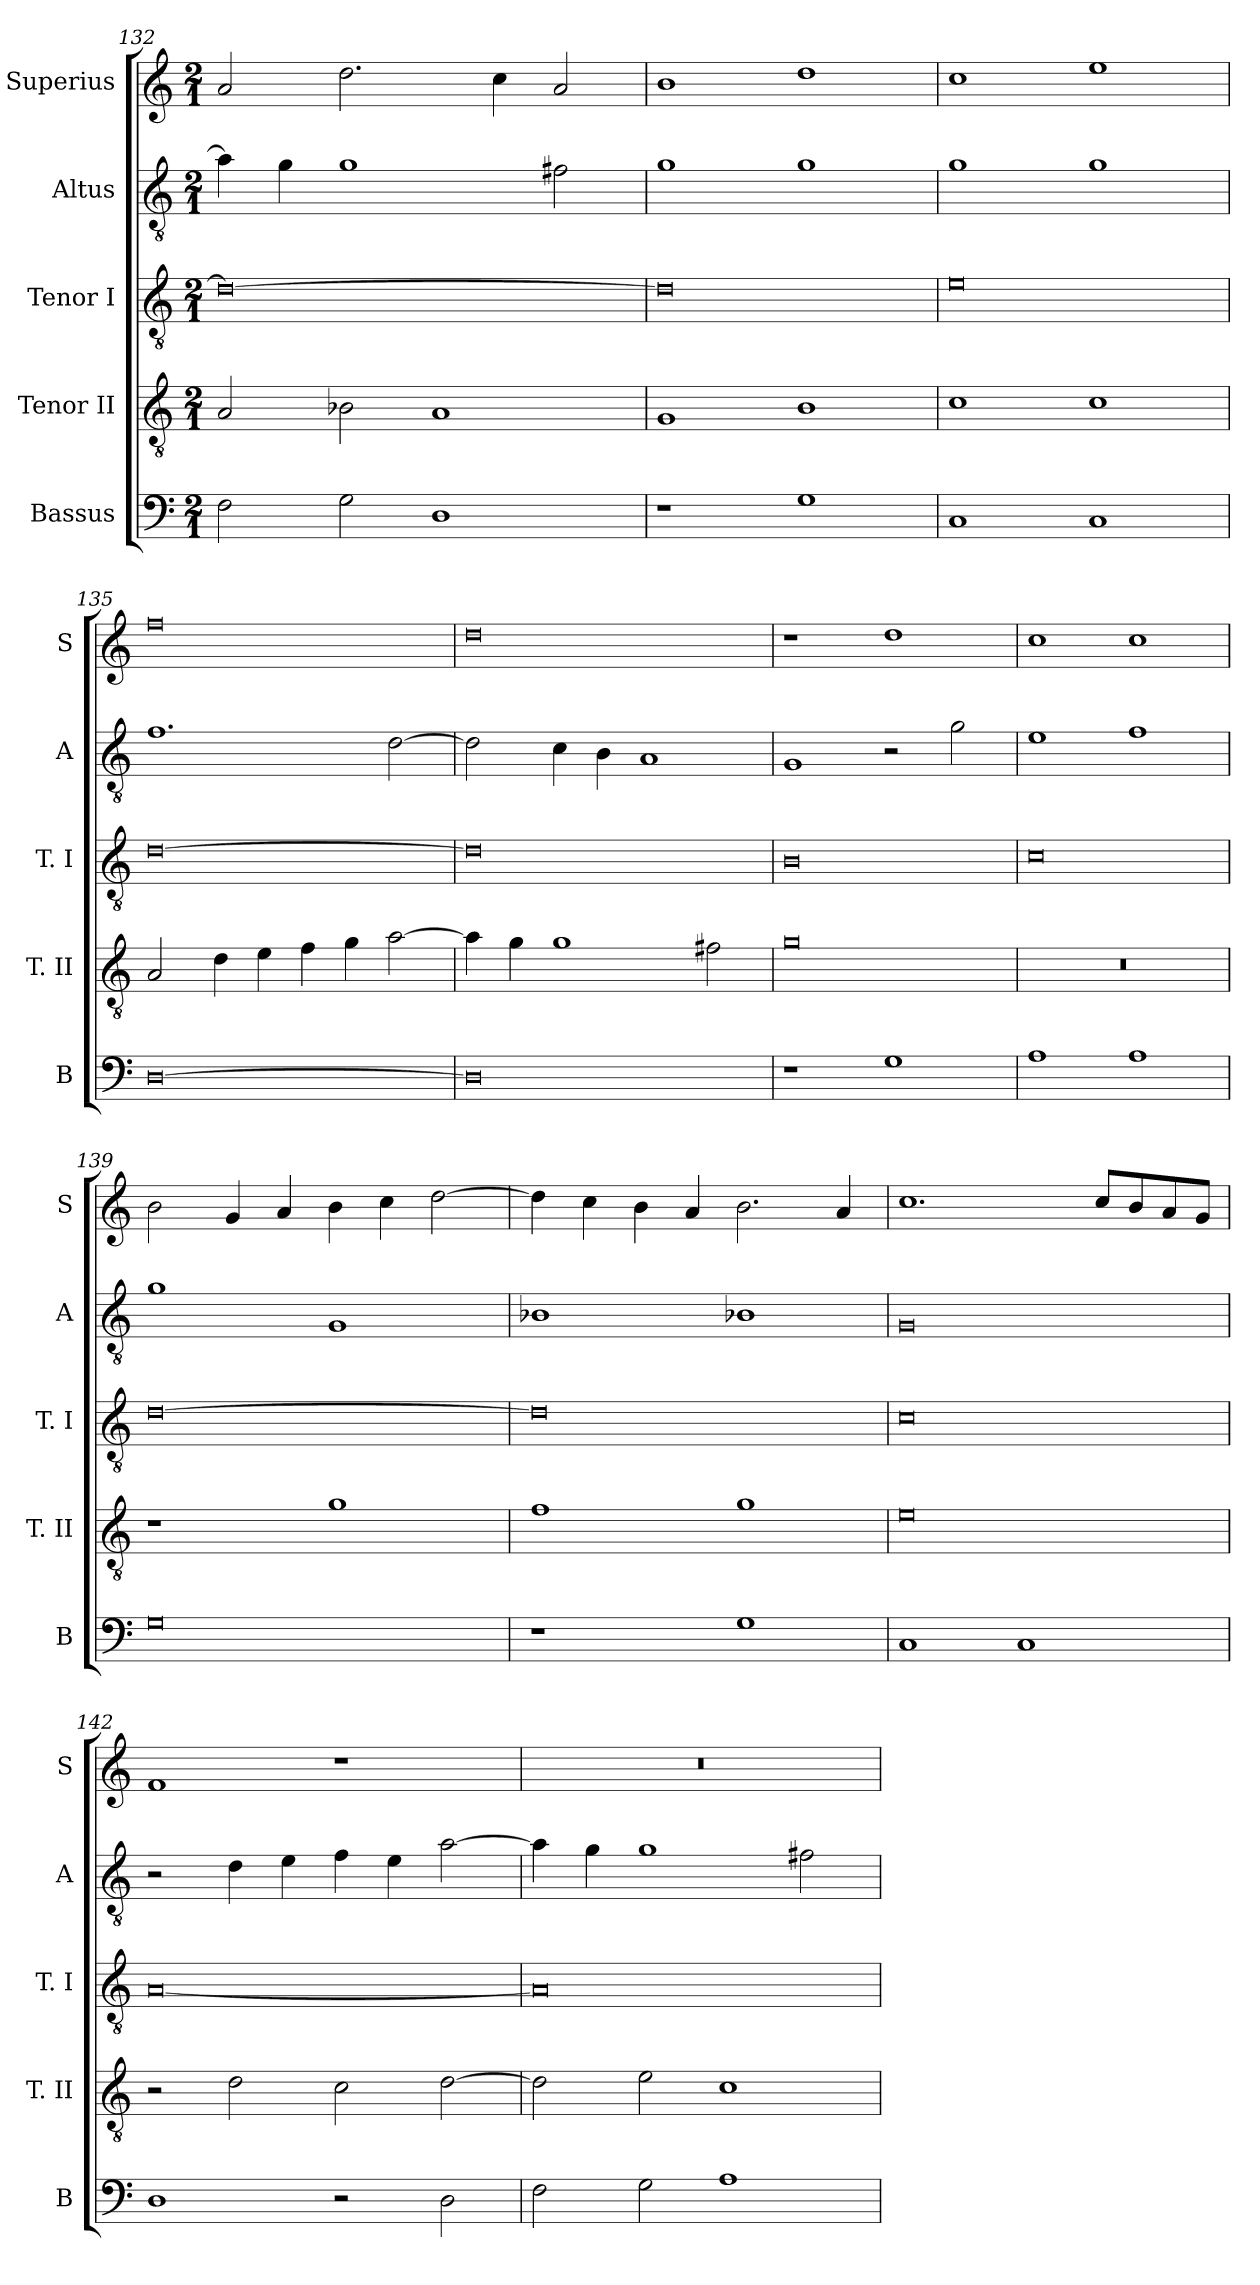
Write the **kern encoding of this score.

**kern	**kern	**kern	**kern	**kern
*part5	*part4	*part3	*part2	*part1
*staff5	*staff4	*staff3	*staff2	*staff1
*I"Bassus	*I"Tenor II	*I"Tenor I	*I"Altus	*I"Superius
*I'B	*I'T. II	*I'T. I	*I'A	*I'S
*clefF4	*clefGv2	*clefGv2	*clefGv2	*clefG2
*k[]	*k[]	*k[]	*k[]	*k[]
*C:	*C:	*C:	*C:	*C:
*M2/1	*M2/1	*M2/1	*M2/1	*M2/1
=132	=132	=132	=132	=132
2F	2A	0d_	4a]	2a
.	.	.	4g	.
2G	2B-X	.	1g	2.dd
1D	1A	.	.	.
.	.	.	.	4cc
.	.	.	2f#X	2a
=133	=133	=133	=133	=133
1r	1G	0d]	1g	1b
1G	1B	.	1g	1dd
=134	=134	=134	=134	=134
1C	1c	0e	1g	1cc
1C	1c	.	1g	1ee
=135	=135	=135	=135	=135
[0D	2A	[0d	1.f	0ff
.	4d	.	.	.
.	4e	.	.	.
.	4f	.	.	.
.	4g	.	.	.
.	[2a	.	[2d	.
=136	=136	=136	=136	=136
0D]	4a]	0d]	2d]	0dd
.	4g	.	.	.
.	1g	.	4c	.
.	.	.	4B	.
.	.	.	1A	.
.	2f#X	.	.	.
=137	=137	=137	=137	=137
1r	0g	0B	1G	1r
1G	.	.	2r	1dd
.	.	.	2g	.
=138	=138	=138	=138	=138
1A	0r	0c	1e	1cc
1A	.	.	1f	1cc
=139	=139	=139	=139	=139
0G	1r	[0d	1g	2b
.	.	.	.	4g
.	.	.	.	4a
.	1g	.	1G	4b
.	.	.	.	4cc
.	.	.	.	[2dd
=140	=140	=140	=140	=140
1r	1f	0d]	1B-X	4dd]
.	.	.	.	4cc
.	.	.	.	4b
.	.	.	.	4a
1G	1g	.	1B-X	2.b
.	.	.	.	4a
=141	=141	=141	=141	=141
1C	0e	0c	0G	1.cc
1C	.	.	.	.
.	.	.	.	8ccL
.	.	.	.	8b
.	.	.	.	8a
.	.	.	.	8gJ
=142	=142	=142	=142	=142
1D	2r	[0A	2r	1f
.	2d	.	4d	.
.	.	.	4e	.
2r	2c	.	4f	1r
.	.	.	4e	.
2D	[2d	.	[2a	.
=143	=143	=143	=143	=143
2F	2d]	0A]	4a]	0r
.	.	.	4g	.
2G	2e	.	1g	.
1A	1c	.	.	.
.	.	.	2f#X	.
=	=	=	=	=
*-	*-	*-	*-	*-
